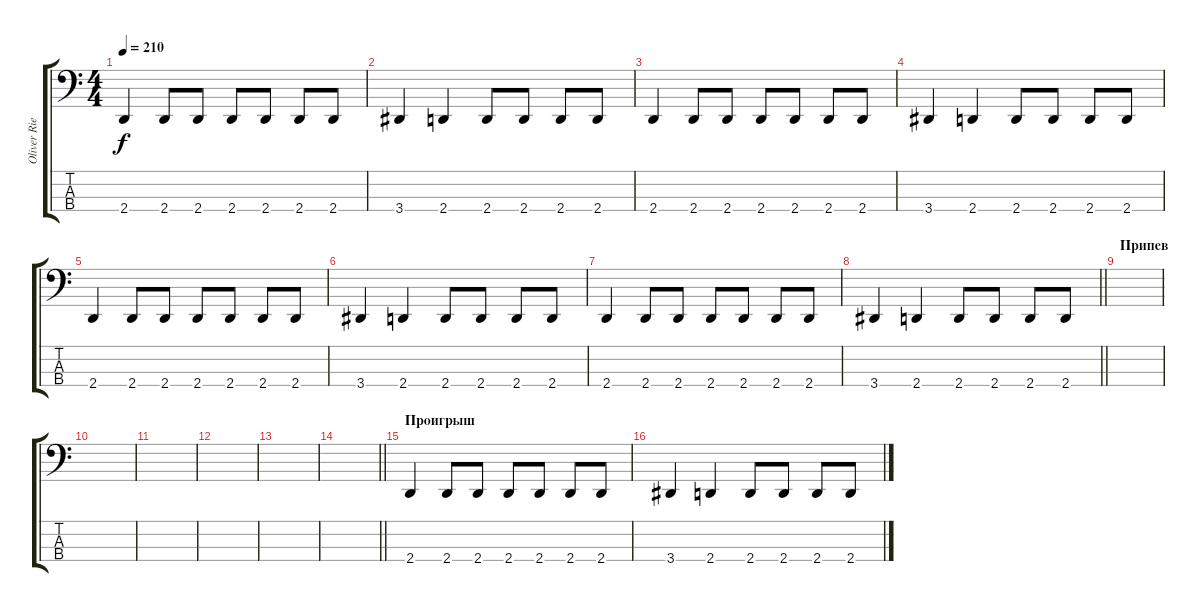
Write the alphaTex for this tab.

\track ("Oliver Riedel" "Oliver Rie") {instrument electricbassfinger}
\staff {score tabs}
\tuning (E2 C2 G1 C1) {hide}
\ts (4 4)
\tempo 210
\clef f4
\ks c
2.4.4{dy f} 2.4.8 2.4.8 2.4.8 2.4.8 2.4.8 2.4.8 |
3.4.4 2.4.4 2.4.8 2.4.8 2.4.8 2.4.8 |
2.4.4 2.4.8 2.4.8 2.4.8 2.4.8 2.4.8 2.4.8 |
3.4.4 2.4.4 2.4.8 2.4.8 2.4.8 2.4.8 |
2.4.4 2.4.8 2.4.8 2.4.8 2.4.8 2.4.8 2.4.8 |
3.4.4 2.4.4 2.4.8 2.4.8 2.4.8 2.4.8 |
2.4.4 2.4.8 2.4.8 2.4.8 2.4.8 2.4.8 2.4.8 |
\barLineRight lightlight
3.4.4 2.4.4 2.4.8 2.4.8 2.4.8 2.4.8 |
\section ("" "Припев")
|
|
|
|
|
\barLineRight lightlight
|
\section ("" "Проигрыш")
2.4.4{volume 16} 2.4.8 2.4.8 2.4.8 2.4.8 2.4.8 2.4.8 |
3.4.4 2.4.4 2.4.8 2.4.8 2.4.8 2.4.8
